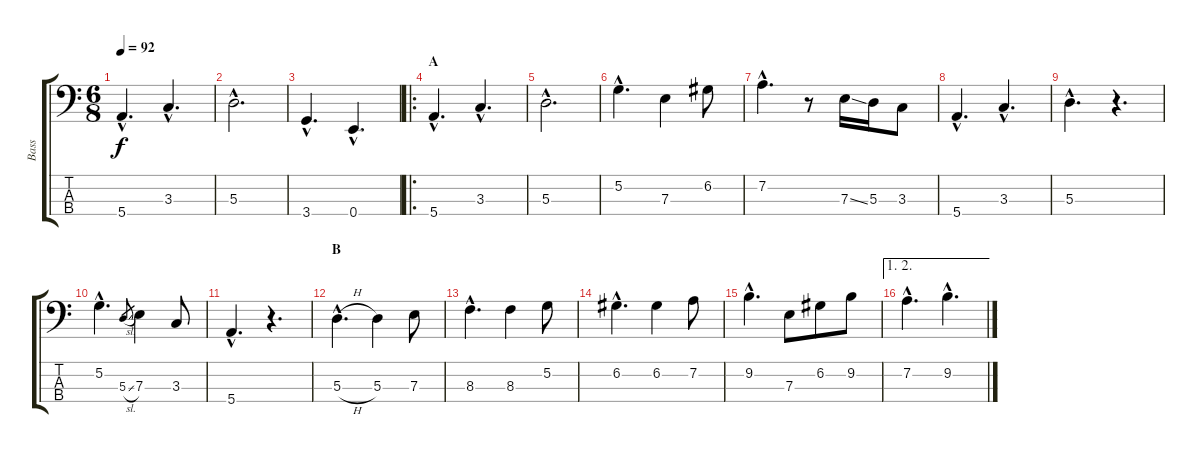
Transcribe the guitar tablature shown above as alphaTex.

\track ("Bass" "Bass") {instrument fretlessbass}
\staff {score tabs}
\tuning (G2 D2 A1 E1) {hide}
\ts (6 8)
\tempo 92
\clef f4
\ks c
5.4{hac}.4{d dy f instrument fretlessbass} 3.3{hac}.4{d} |
5.3{hac}.2{d} |
3.4{hac}.4{d} 0.4{hac}.4{d} |
\ro
\section ("" "A")
5.4{hac}.4{d} 3.3{hac}.4{d} |
5.3{hac}.2{d} |
5.2{hac}.4{d} 7.3.4 6.2.8 |
7.2{hac}.4{d} r.8 7.3{ss}.16 5.3.16 3.3.8 |
5.4{hac}.4{d} 3.3{hac}.4{d} |
5.3{hac}.4{d} r.4{d} |
5.2{hac}.4{d} 5.3{sl}.8{gr} 7.3.4 3.3.8 |
5.4{hac}.4{d} r.4{d} |
\section ("" "B")
5.3{h hac}.4{d} 5.3.4 7.3.8 |
8.3{hac}.4{d} 8.3.4 5.2.8 |
6.2{hac}.4{d} 6.2.4 7.2.8 |
9.2{hac}.4{d} 7.3.8 6.2.8 9.2.8 |
\ae (1 2)
7.2{hac}.4{d} 9.2{hac}.4{d}
